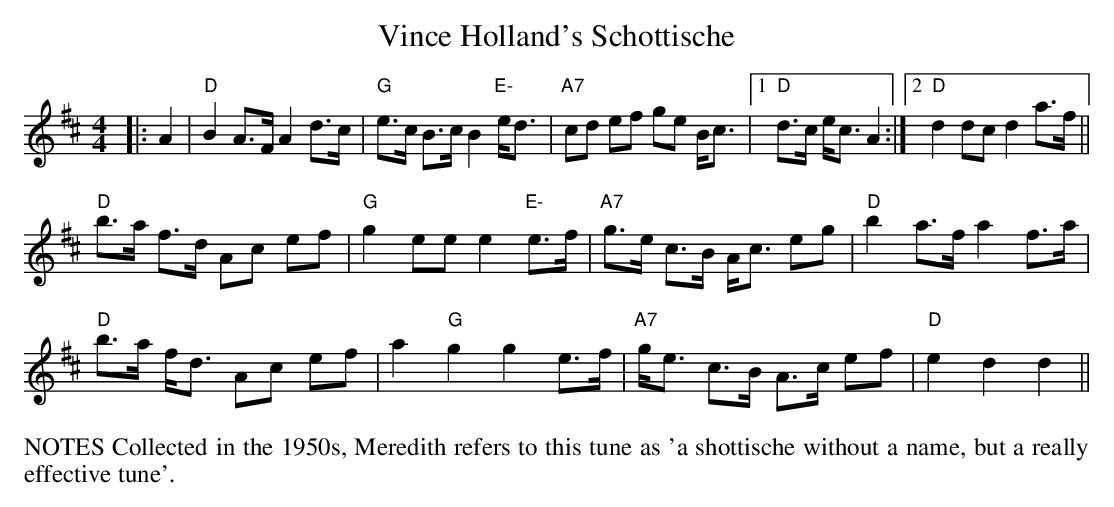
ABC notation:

X:1
T:Vince Holland's Schottische
M:4/4
L:1/8
K:Dmaj
|:A2|"D"B2A>FA2d>c|"G"e>c B>cB2"E-"e<d|"A7"cd ef ge B<c|1"D" d>c e<cA2:|2"D"d2dcd2a>f||
"D"b>a f>d Ac ef|"G"g2eee2 "E-"e>f|"A7"g>e c>B A<c eg|"D" b2a>fa2f>a|
"D"b>a f<d Ac ef|a2"G" g2g2""e>f|"A7"g<e c>B A>c ef|"D" e2d2d2||
%%begintext align
NOTES
Collected in the 1950s, Meredith refers to this tune as 'a shottische
without a name, but a really effective tune'.
